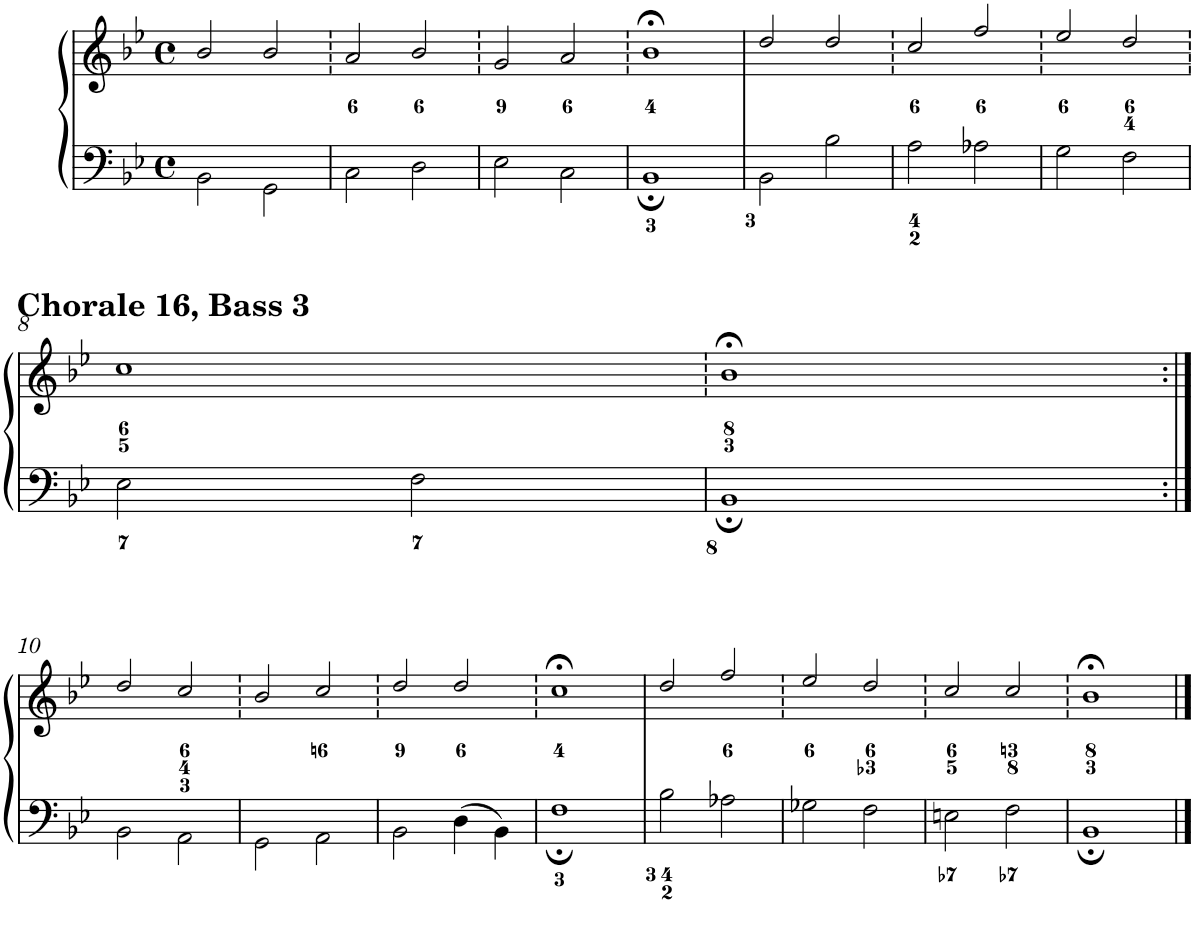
**kern	**kern
*part1	*part1
*staff2	*staff1
*I"Piano	*
*I'Pno.	*
*clefF4	*clefG2
*k[b-e-]	*k[b-e-]
*B-:	*B-:
*M4/4	*M4/4
*met(c)	*met(c)
=1	=1
2BB-\	2b-/
2GG\	2b-/
=2	=2
2C\	2a/
2D\	2b-/
=3	=3
2E-\	2g/
2C\	2a/
=4	=4
1BB-;	1b-;<
=5	=5
2BB-\	2dd/
2B-\	2dd/
=6	=6
2A\	2cc/
2A-X\	2ff/
=7	=7
2G\	2ee-/
2F\	2dd/
!!LO:LB:g=z
=8	=8
2E-\	1cc
2F\	.
=9	=9
1BB-;	1b-;<
!!LO:LB:g=z
=10:|!	=10:|!
2BB-\	2dd/
2AA\	2cc/
=11	=11
2GG\	2b-/
2AA\	2cc/
=12	=12
2BB-\	2dd/
4D\	2dd/
4BB-\	.
=13	=13
1F;	1cc;<
=14	=14
2B-\	2dd/
2A-X\	2ff/
=15	=15
2G-X\	2ee-/
2F\	2dd/
=16	=16
2En\	2cc/
2F\	2cc/
=17	=17
1BB-;	1b-;<
==	==
*-	*-
